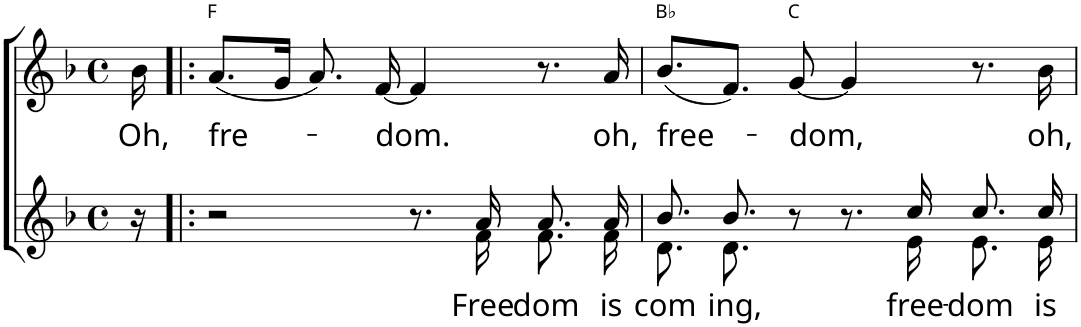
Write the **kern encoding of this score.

**kern	**text	**kern	**text	**harte
*part2	*part2	*part1	*part1	*part1
*staff2	*staff2	*staff1	*staff1	*
*I"Stimme	*	*I"Stimme	*	*
*clefG2	*	*clefG2	*	*
*k[b-]	*	*k[b-]	*	*
*M4/4	*	*M4/4	*	*
*met(c)	*	*met(c)	*	*
=1	=1	=1	=1	=1
!	!	!	!LO:LY:b	!
16r	.	16b-\	Oh,	.
=2!|:	=2!|:	=2!|:	=2!|:	=2!|:
*^	*	*	*	*
!	!	!	!	!LO:LY:b	!
2r	8.ryy	.	(8.a/L	fre-	F:maj
*v	*v	*	*	*	*
.	.	16g/Jk	.	.
.	.	8.a/)	.	.
!	!	!	!LO:LY:b	!
.	.	[16f/	-dom.	.
8.r	.	4f/]	.	.
*^	*	*	*	*
!	!	!LO:LY:b	!	!	!
16a/	16f\	Free	.	.	.
!	!	!LO:LY:b	!	!	!
8.a/L	8.f\L	dom	8.r	.	.
!	!	!LO:LY:b	!	!LO:LY:b	!
16a/Jk	16f\Jk	is	16a/	oh,	.
=3	=3	=3	=3	=3	=3
!	!	!LO:LY:b	!	!LO:LY:b	!
8.b-/L	8.d\L	com	(8.b-/L	free-	Bb:maj
!	!	!LO:LY:b	!	!	!
8.b-/J	8.d\J	ing,	8.f/J)	.	.
!	!	!	!	!LO:LY:b	!
8r	16ryy	.	[8g/	-dom,	C:maj
*v	*v	*	*	*	*
8.r	.	4g/]	.	.
*^	*	*	*	*
!	!	!LO:LY:b	!	!	!
16cc/	16e\KL	free-	.	.	.
!	!	!LO:LY:b	!	!	!
8.cc/L	8.e\	-dom	8.r	.	.
!	!	!LO:LY:b	!	!LO:LY:b	!
16cc/Jk	16e\Jk	is	16b-\	oh,	.
*v	*v	*	*	*	*
=	=	=	=	=
*-	*-	*-	*-	*-
